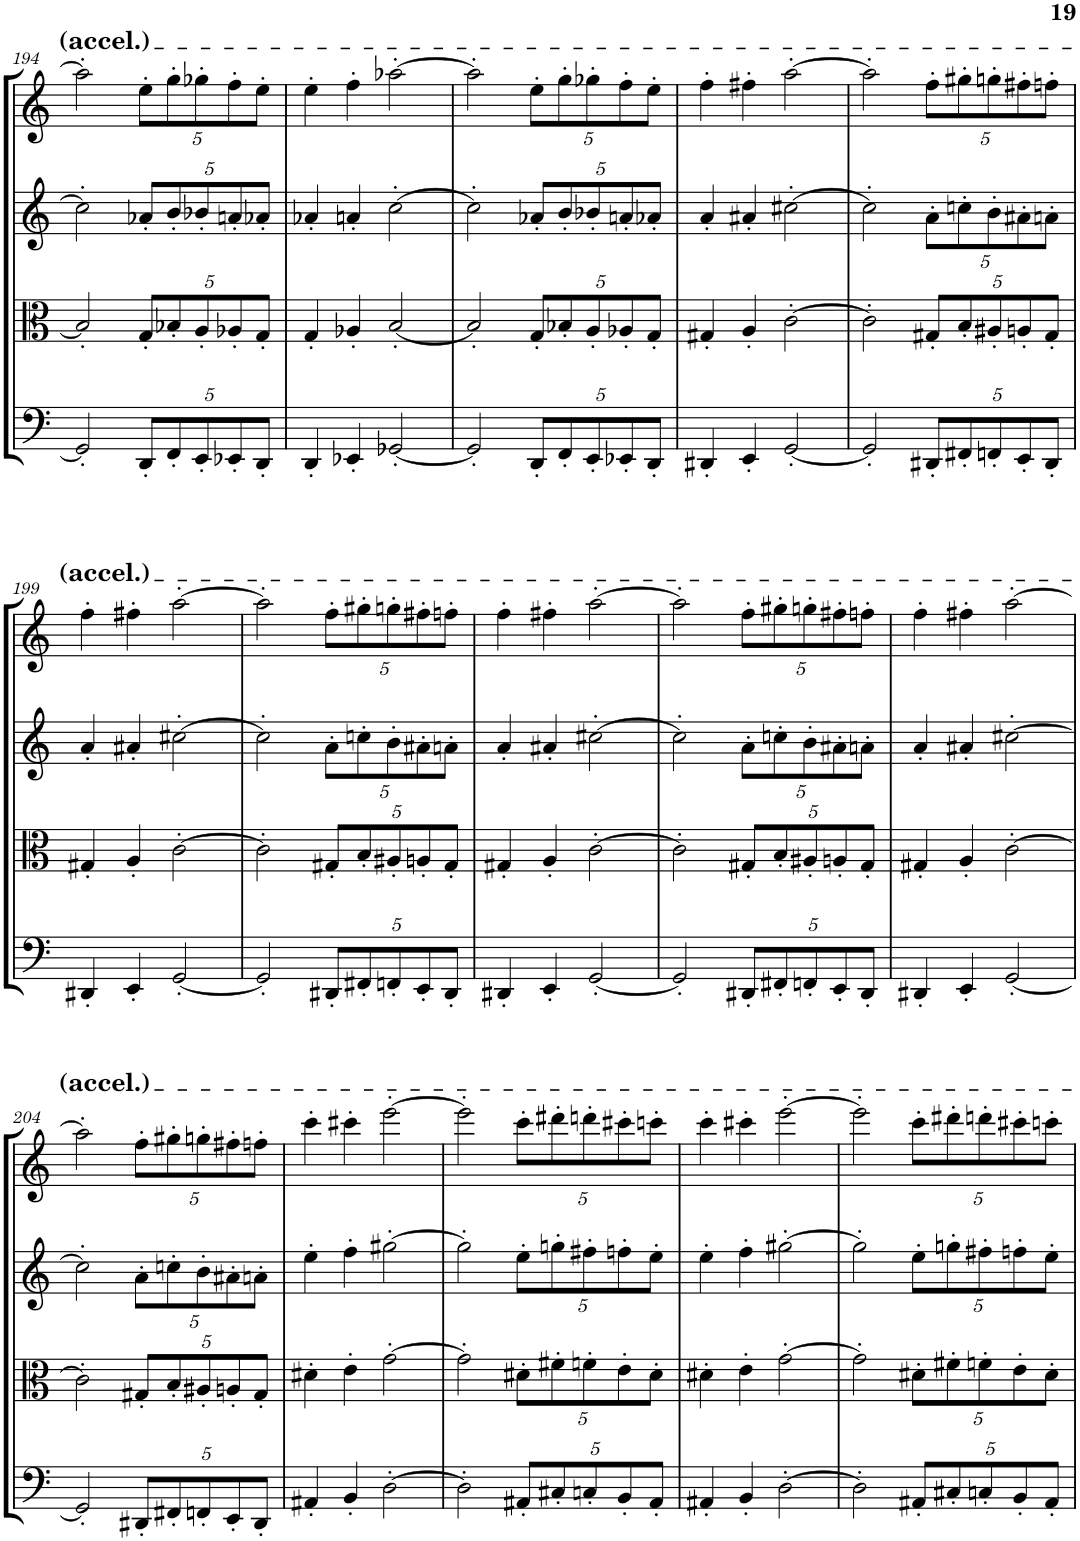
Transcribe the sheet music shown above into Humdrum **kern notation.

**kern	**kern	**kern	**kern
*part4	*part3	*part2	*part1
*staff4	*staff3	*staff2	*staff1
*I"Violoncello	*I"Viola	*I"Violin II	*I"Violin I
*I'Vc	*I'Vla	*I'Vln	*I'Vln
!!LO:PB:g=z
*clefF4	*clefC3	*clefG2	*clefG2
*k[]	*k[]	*k[]	*k[]
*M4/4	*M4/4	*M4/4	*M4/4
=194	=194	=194	=194
2GG-'/]	2B'/]	2cc'\]	2aa-'\]
*Xbrackettup	*Xbrackettup	*Xbrackettup	*Xbrackettup
10DD'/L	10G'/L	10a-X'/L	10ee'\L
10FF'/	10B-X'/	10b'/	10gg'\
10EE'/	10A'/	10b-X'/	10gg-X'\
10EE-X'/	10A-X'/	10an'/	10ff'\
10DD'/J	10G'/J	10a-X'/J	10ee'\J
=195	=195	=195	=195
4DD'/	4G'/	4a-X'/	4ee'\
4EE-X'/	4A-X'/	4an'/	4ff'\
[2GG-X'/	[2B'/	[2cc'\	[2aa-X'\
=196	=196	=196	=196
2GG-'/]	2B'/]	2cc'\]	2aa-'\]
10DD'/L	10G'/L	10a-X'/L	10ee'\L
10FF'/	10B-X'/	10b'/	10gg'\
10EE'/	10A'/	10b-X'/	10gg-X'\
10EE-X'/	10A-X'/	10an'/	10ff'\
10DD'/J	10G'/J	10a-X'/J	10ee'\J
=197	=197	=197	=197
4DD#X'/	4G#X'/	4a'/	4ff'\
4EE'/	4A'/	4a#X'/	4ff#X'\
[2GG'/	[2c'\	[2cc#X'\	[2aa'\
=198	=198	=198	=198
2GG'/]	2c'\]	2cc#'\]	2aa'\]
10DD#X'/L	10G#X'/L	10a'\L	10ff'\L
10FF#X'/	10B'/	10ccn'\	10gg#X'\
10FFn'/	10A#X'/	10b'\	10ggn'\
10EE'/	10An'/	10a#X'\	10ff#X'\
10DD#'/J	10G#'/J	10an'\J	10ffn'\J
!!LO:LB:g=z
=199	=199	=199	=199
4DD#X'/	4G#X'/	4a'/	4ff'\
4EE'/	4A'/	4a#X'/	4ff#X'\
[2GG'/	[2c'\	[2cc#X'\	[2aa'\
=200	=200	=200	=200
2GG'/]	2c'\]	2cc#'\]	2aa'\]
10DD#X'/L	10G#X'/L	10a'\L	10ff'\L
10FF#X'/	10B'/	10ccn'\	10gg#X'\
10FFn'/	10A#X'/	10b'\	10ggn'\
10EE'/	10An'/	10a#X'\	10ff#X'\
10DD#'/J	10G#'/J	10an'\J	10ffn'\J
=201	=201	=201	=201
4DD#X'/	4G#X'/	4a'/	4ff'\
4EE'/	4A'/	4a#X'/	4ff#X'\
[2GG'/	[2c'\	[2cc#X'\	[2aa'\
=202	=202	=202	=202
2GG'/]	2c'\]	2cc#'\]	2aa'\]
10DD#X'/L	10G#X'/L	10a'\L	10ff'\L
10FF#X'/	10B'/	10ccn'\	10gg#X'\
10FFn'/	10A#X'/	10b'\	10ggn'\
10EE'/	10An'/	10a#X'\	10ff#X'\
10DD#'/J	10G#'/J	10an'\J	10ffn'\J
=203	=203	=203	=203
4DD#X'/	4G#X'/	4a'/	4ff'\
4EE'/	4A'/	4a#X'/	4ff#X'\
[2GG'/	[2c'\	[2cc#X'\	[2aa'\
!!LO:LB:g=z
=204	=204	=204	=204
2GG'/]	2c'\]	2cc#'\]	2aa'\]
10DD#X'/L	10G#X'/L	10a'\L	10ff'\L
10FF#X'/	10B'/	10ccn'\	10gg#X'\
10FFn'/	10A#X'/	10b'\	10ggn'\
10EE'/	10An'/	10a#X'\	10ff#X'\
10DD#'/J	10G#'/J	10an'\J	10ffn'\J
=205	=205	=205	=205
4AA#X'/	4d#X'\	4ee'\	4ccc'\
4BB'/	4e'\	4ff'\	4ccc#X'\
[2D'\	[2g'\	[2gg#X'\	[2eee'\
=206	=206	=206	=206
2D'\]	2g'\]	2gg#'\]	2eee'\]
10AA#X'/L	10d#X'\L	10ee'\L	10ccc'\L
10C#X'/	10f#X'\	10ggn'\	10ddd#X'\
10Cn'/	10fn'\	10ff#X'\	10dddn'\
10BB'/	10e'\	10ffn'\	10ccc#X'\
10AA#'/J	10d#'\J	10ee'\J	10cccn'\J
=207	=207	=207	=207
4AA#X'/	4d#X'\	4ee'\	4ccc'\
4BB'/	4e'\	4ff'\	4ccc#X'\
[2D'\	[2g'\	[2gg#X'\	[2eee'\
=208	=208	=208	=208
2D'\]	2g'\]	2gg#'\]	2eee'\]
10AA#X'/L	10d#X'\L	10ee'\L	10ccc'\L
10C#X'/	10f#X'\	10ggn'\	10ddd#X'\
10Cn'/	10fn'\	10ff#X'\	10dddn'\
10BB'/	10e'\	10ffn'\	10ccc#X'\
10AA#'/J	10d#'\J	10ee'\J	10cccn'\J
=	=	=	=
*-	*-	*-	*-
